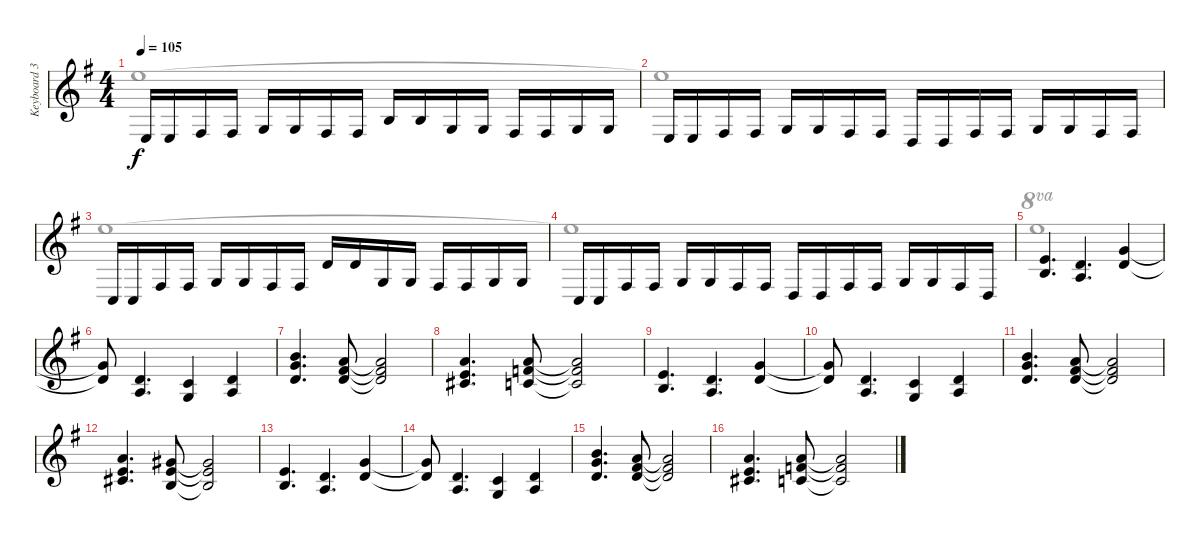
\track ("Keyboard 3" "Keyboard 3") {instrument tremolostrings}
\staff {score}
\tuning (E4 B3 G3 D3 A2 E2) {hide}
\voice
\ts (4 4)
\tempo 105
\clef g2
\ks eminor
2.4.16{dy f} 2.4.16 4.4.16 4.4.16 0.3.16 0.3.16 4.4.16 4.4.16 0.2.16 0.2.16 0.3.16 0.3.16 4.4.16 4.4.16 0.3.16 0.3.16 |
2.4.16 2.4.16 4.4.16 4.4.16 0.3.16 0.3.16 4.4.16 4.4.16 0.4.16 0.4.16 4.4.16 4.4.16 0.3.16 0.3.16 4.4.16 4.4.16 |
3.5.16 3.5.16 4.4.16 4.4.16 0.3.16 0.3.16 4.4.16 4.4.16 3.2.16{beam Up} 3.2.16{beam Up} 0.3.16{beam Up} 0.3.16{beam Up} 4.4.16 4.4.16 0.3.16 0.3.16 |
3.5.16 3.5.16 4.4.16 4.4.16 0.3.16 0.3.16 4.4.16 4.4.16 0.4.16 0.4.16 4.4.16 4.4.16 0.3.16 0.3.16 4.4.16 0.4.16 |
(0.1 0.2).4{d} (3.2 2.3).4{d} (3.1 3.2).4 |
(3.1{t} 3.2{t}).8 (3.2 2.3).4{d} (1.2 0.3).4 (3.2 2.3).4 |
(3.1 3.2 16.3).4{d} (2.1 3.2 14.3).8 (2.1{t} 3.2{t} 14.3{t}).2 |
(0.1 2.2 14.3).4{d} (1.1 1.2 14.3).8 (1.1{t} 1.2{t} 14.3{t}).2 |
(0.1 0.2).4{d} (3.2 2.3).4{d} (3.1 3.2).4 |
(3.1{t} 3.2{t}).8 (3.2 2.3).4{d} (1.2 0.3).4 (3.2 2.3).4 |
(3.1 3.2 16.3).4{d} (2.1 3.2 14.3).8 (2.1{t} 3.2{t} 14.3{t}).2 |
(0.1 2.2 14.3).4{d} (0.1 0.2 13.3).8 (0.1{t} 0.2{t} 13.3{t}).2 |
(0.1 0.2).4{d} (3.2 2.3).4{d} (3.1 3.2).4 |
(3.1{t} 3.2{t}).8 (3.2 2.3).4{d} (1.2 0.3).4 (3.2 2.3).4 |
(3.1 3.2 16.3).4{d} (2.1 3.2 14.3).8 (2.1{t} 3.2{t} 14.3{t}).2 |
(0.1 2.2 14.3).4{d} (1.1 1.2 14.3).8 (1.1{t} 1.2{t} 14.3{t}).2
\voice
\clef g2
\ottava regular
\simile none
\ks eminor
12.1.1{dy f} |
12.1{t}.1 |
12.1.1 |
12.1{t}.1 |
24.1.1{ot 8va} |
|
|
|
|
|
|
|
|
|
|
